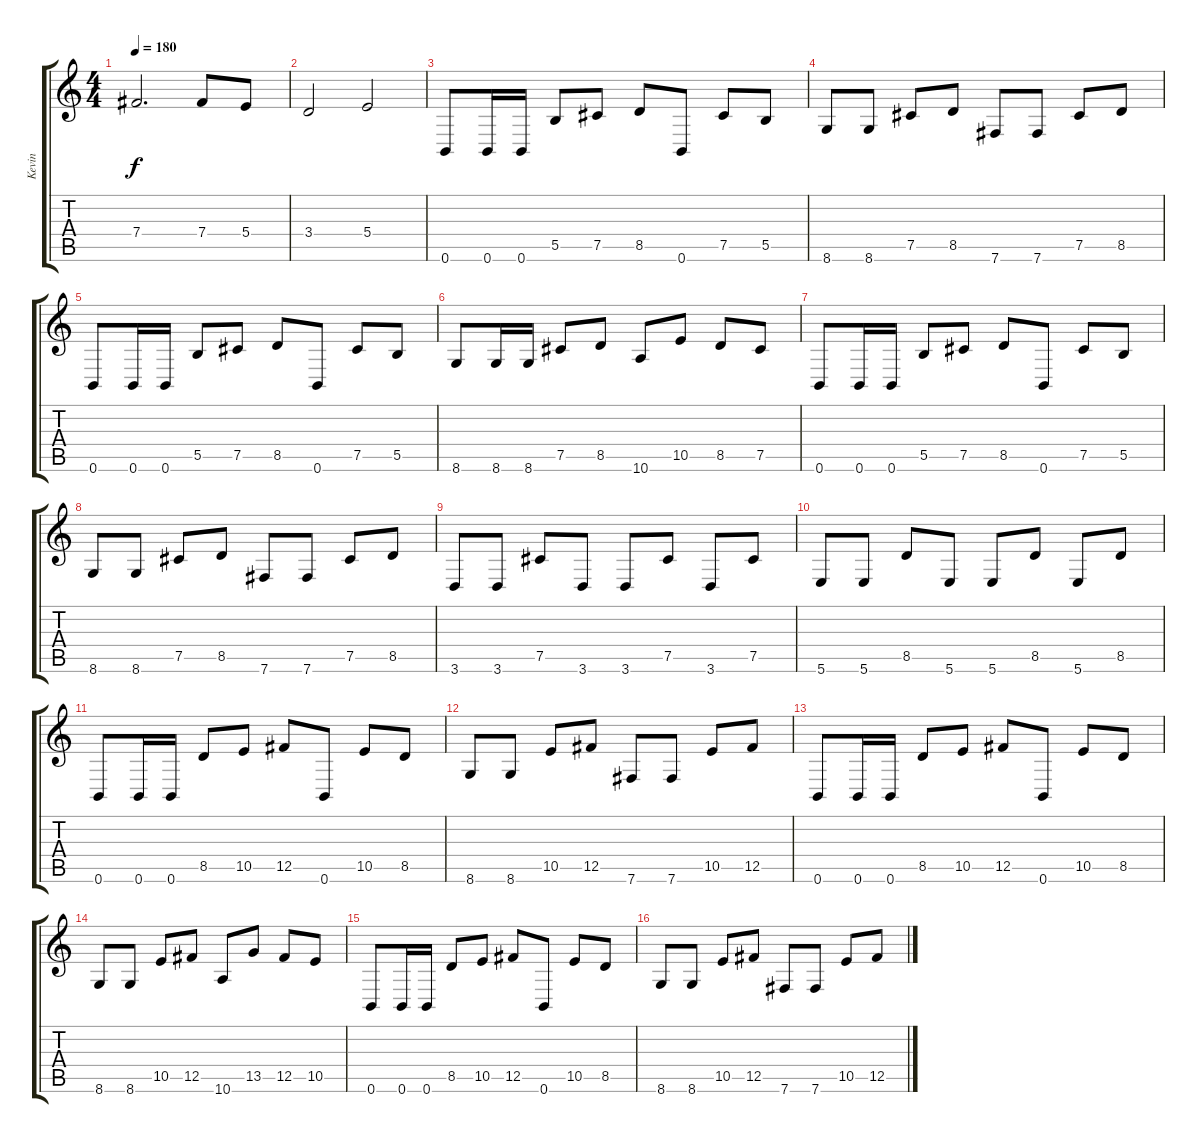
\track ("Kevin" "Kevin") {instrument distortionguitar}
\staff {score tabs}
\tuning (Db4 Ab3 E3 B2 Gb2 B1) {hide}
\ts (4 4)
\tempo 180
\clef g2
\ks c
7.4.2{d dy f} 7.4.8 5.4.8 |
3.4.2 5.4.2 |
0.6.8 0.6.16 0.6.16 5.5.8 7.5.8 8.5.8 0.6.8 7.5.8 5.5.8 |
8.6.8 8.6.8 7.5.8 8.5.8 7.6.8 7.6.8 7.5.8 8.5.8 |
0.6.8 0.6.16 0.6.16 5.5.8 7.5.8 8.5.8 0.6.8 7.5.8 5.5.8 |
8.6.8 8.6.16 8.6.16 7.5.8 8.5.8 10.6.8 10.5.8 8.5.8 7.5.8 |
0.6.8 0.6.16 0.6.16 5.5.8 7.5.8 8.5.8 0.6.8 7.5.8 5.5.8 |
8.6.8 8.6.8 7.5.8 8.5.8 7.6.8 7.6.8 7.5.8 8.5.8 |
3.6.8 3.6.8 7.5.8 3.6.8 3.6.8 7.5.8 3.6.8 7.5.8 |
5.6.8 5.6.8 8.5.8 5.6.8 5.6.8 8.5.8 5.6.8 8.5.8 |
0.6.8 0.6.16 0.6.16 8.5.8 10.5.8 12.5.8 0.6.8 10.5.8 8.5.8 |
8.6.8 8.6.8 10.5.8 12.5.8 7.6.8 7.6.8 10.5.8 12.5.8 |
0.6.8 0.6.16 0.6.16 8.5.8 10.5.8 12.5.8 0.6.8 10.5.8 8.5.8 |
8.6.8 8.6.8 10.5.8 12.5.8 10.6.8 13.5.8 12.5.8 10.5.8 |
0.6.8 0.6.16 0.6.16 8.5.8 10.5.8 12.5.8 0.6.8 10.5.8 8.5.8 |
8.6.8 8.6.8 10.5.8 12.5.8 7.6.8 7.6.8 10.5.8 12.5.8
